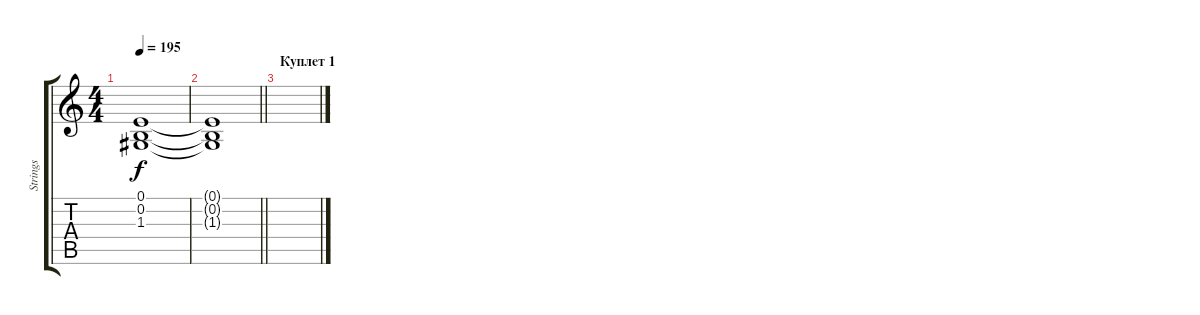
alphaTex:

\track ("Strings" "Strings") {instrument stringensemble1}
\staff {score tabs}
\tuning (E4 B3 G3 D3 A2 E2) {hide}
\ts (4 4)
\tempo 195
\clef g2
\ks c
(0.1 0.2 1.3).1{dy f} |
\barLineRight lightlight
(0.1{t} 0.2{t} 1.3{t}).1 |
\section ("" "Куплет 1")
